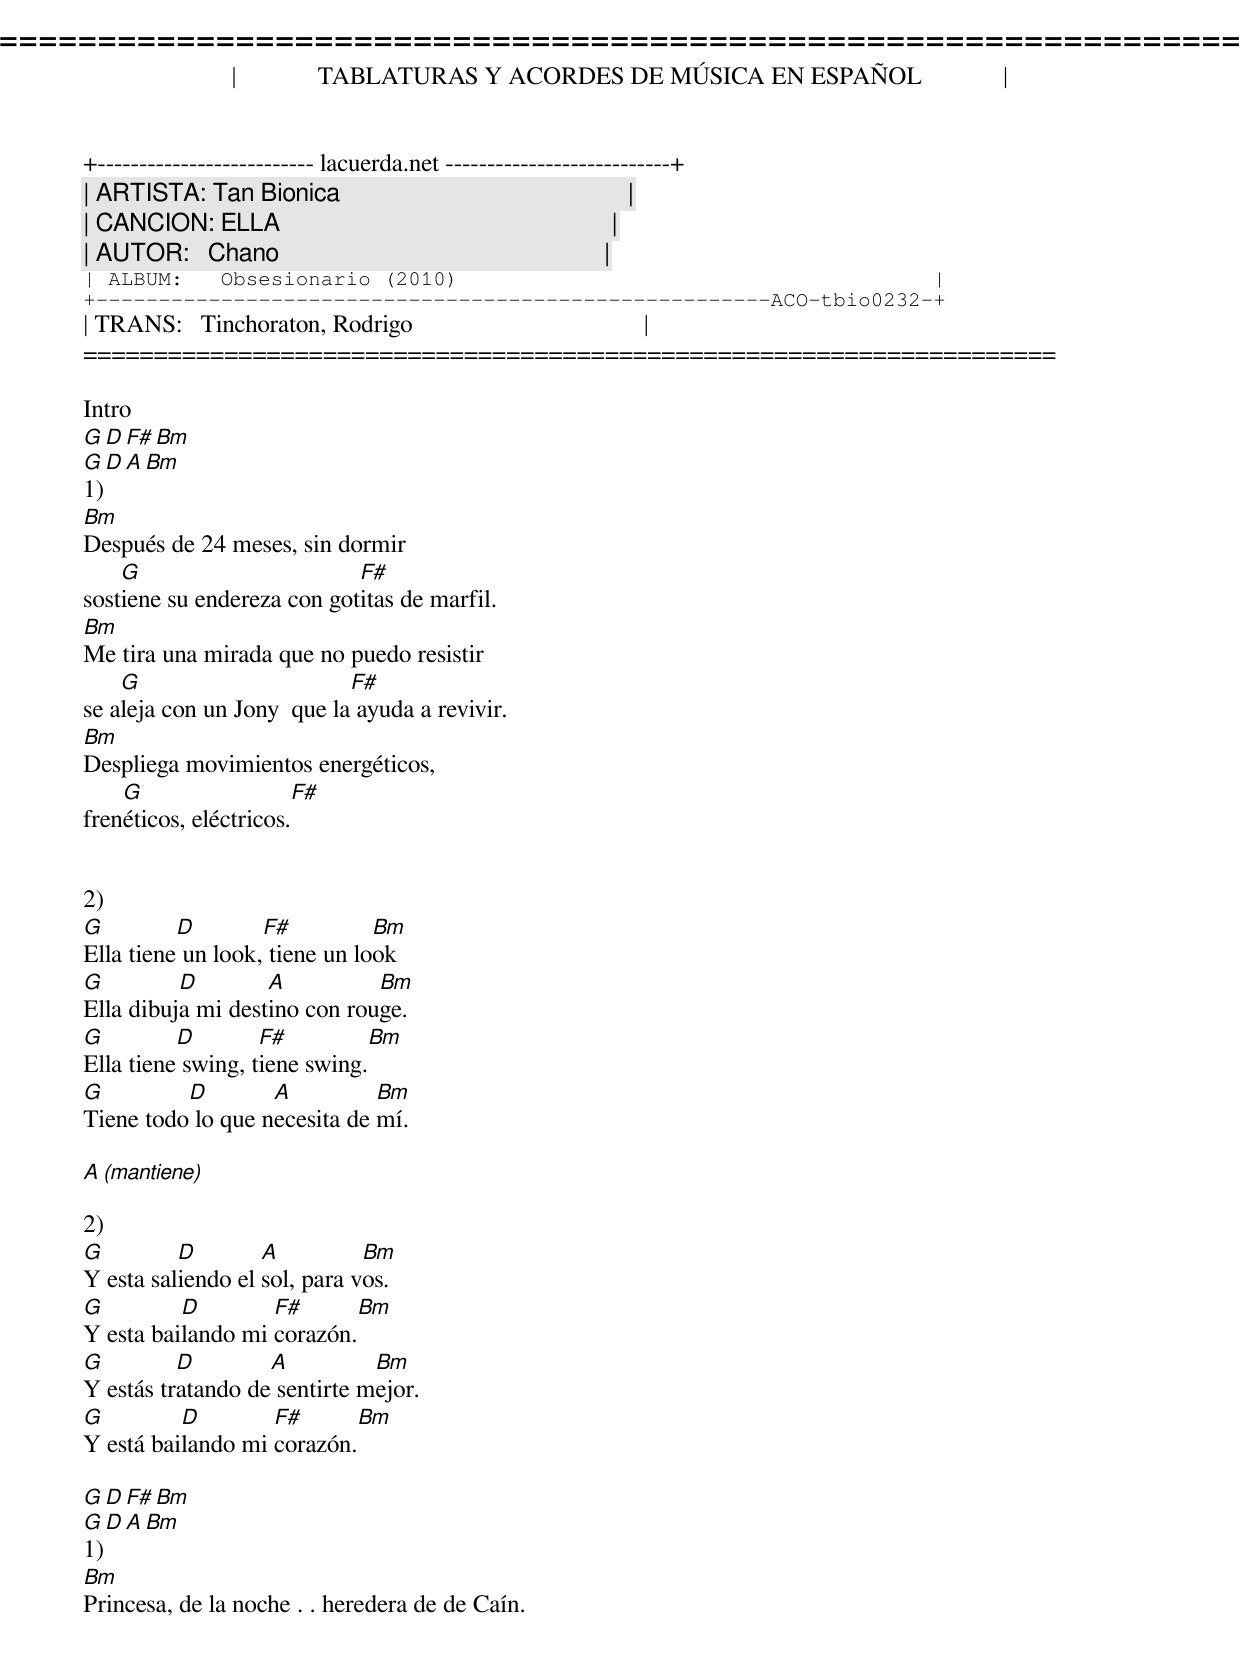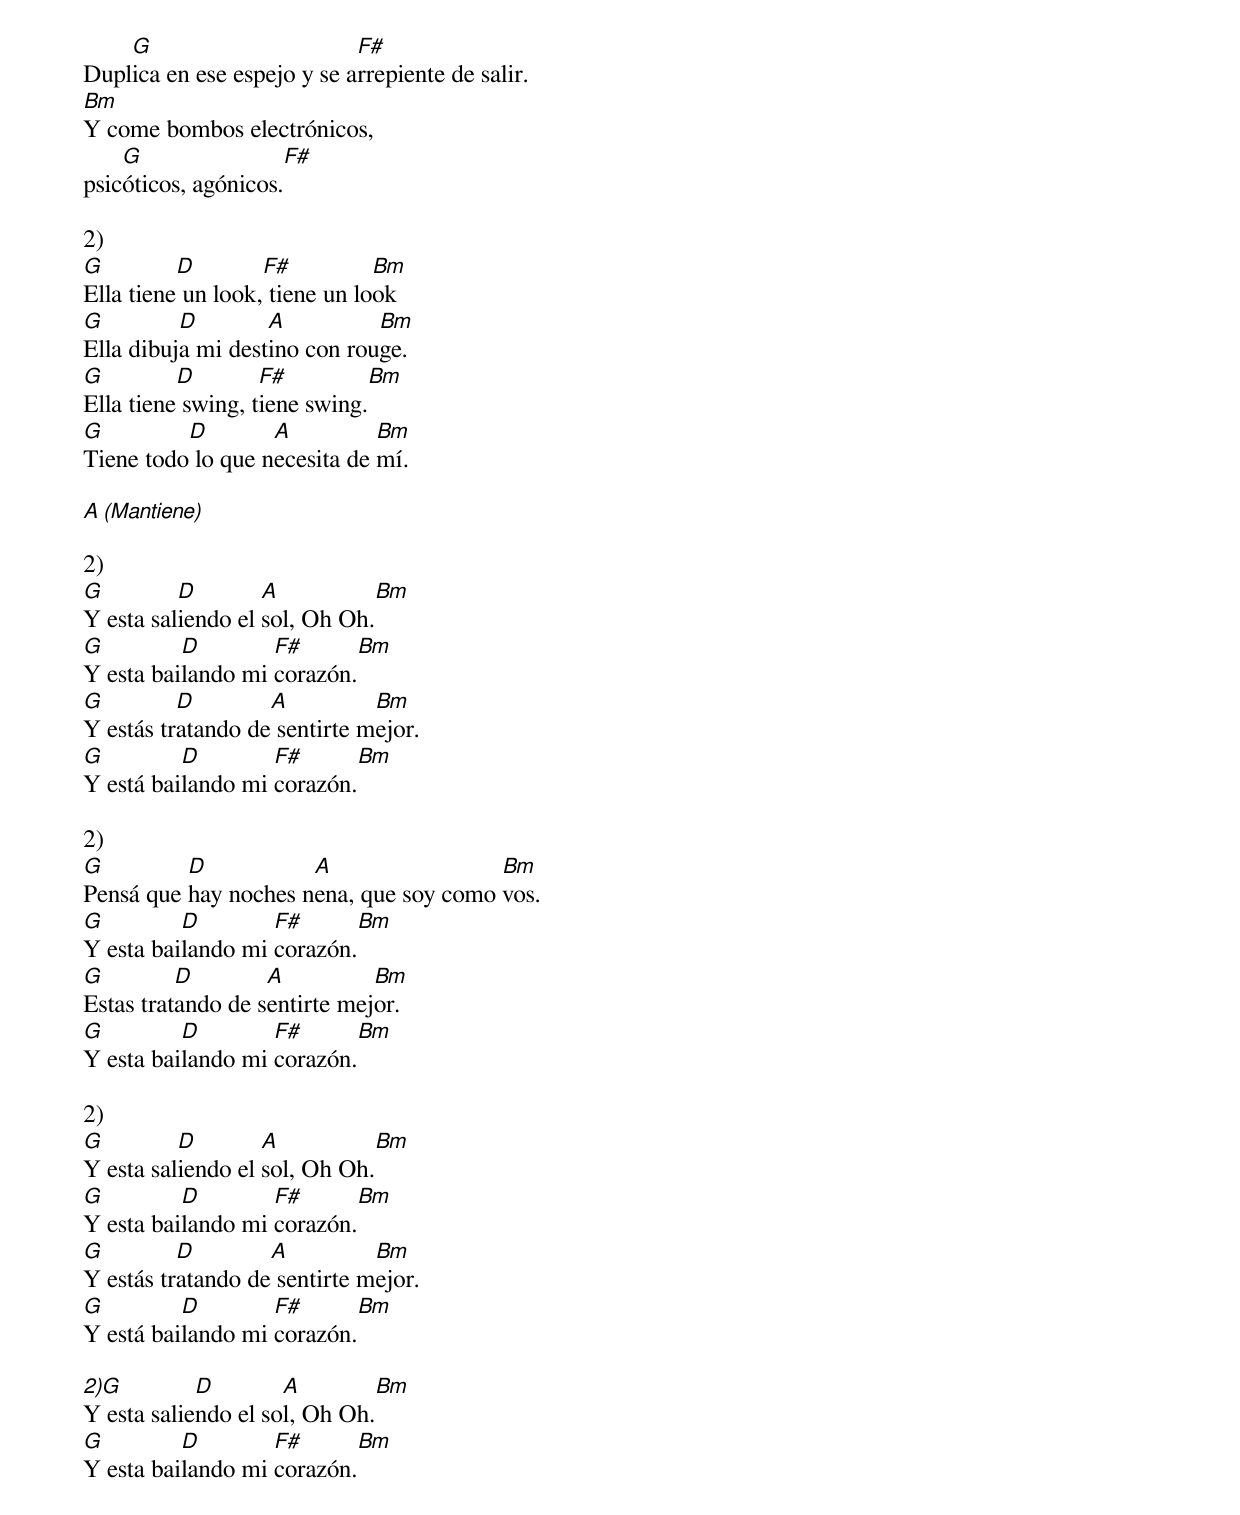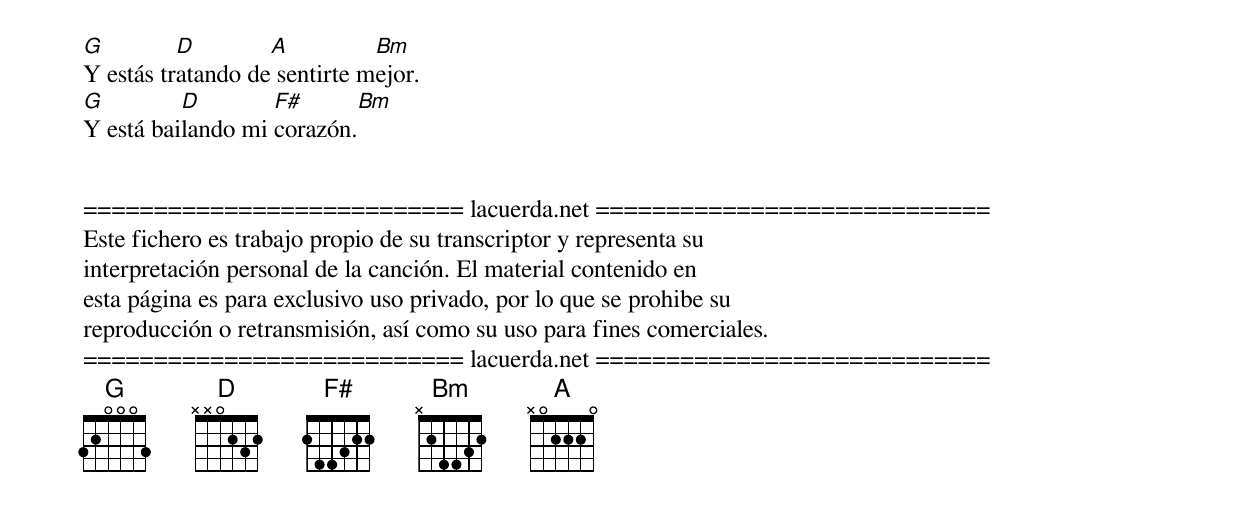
=====================================================================
|             TABLATURAS Y ACORDES DE MÚSICA EN ESPAÑOL             |
+-------------------------- lacuerda.net ---------------------------+
| ARTISTA: Tan Bionica                                              |
| CANCION: ELLA                                                     |
| AUTOR:   Chano                                                    |
| ALBUM:   Obsesionario (2010)                                      |
+------------------------------------------------------ACO-tbio0232-+
| TRANS:   Tinchoraton, Rodrigo                                     |
=====================================================================

Intro
G         D        F#          Bm
G         D        A           Bm
1)
Bm
Después de 24 meses, sin dormir
    G                       F#
sostiene su endereza con gotitas de marfil.
Bm
Me tira una mirada que no puedo resistir
    G                       F#
se aleja con un Jony  que la ayuda a revivir.
Bm
Despliega movimientos energéticos,
    G                       F#
frenéticos, eléctricos.


2)
G         D        F#          Bm
Ella tiene un look, tiene un look
G         D        A          Bm
Ella dibuja mi destino con rouge.
G         D        F#          Bm
Ella tiene swing, tiene swing.
G         D        A          Bm
Tiene todo lo que necesita de mí.

A (mantiene)

2)
G         D        A          Bm
Y esta saliendo el sol, para vos.
G         D        F#          Bm
Y esta bailando mi corazón.
G         D        A          Bm
Y estás tratando de sentirte mejor.
G         D        F#          Bm
Y está bailando mi corazón.

G         D        F#          Bm
G         D        A           Bm
1)
Bm
Princesa, de la noche . . heredera de de Caín.
    G                       F#
Duplica en ese espejo y se arrepiente de salir.
Bm
Y come bombos electrónicos,
    G                       F#
psicóticos, agónicos.

2)
G         D        F#          Bm
Ella tiene un look, tiene un look
G         D        A          Bm
Ella dibuja mi destino con rouge.
G         D        F#          Bm
Ella tiene swing, tiene swing.
G         D        A          Bm
Tiene todo lo que necesita de mí.

A (Mantiene)

2)
G         D        A          Bm
Y esta saliendo el sol, Oh Oh.
G         D        F#          Bm
Y esta bailando mi corazón.
G         D        A          Bm
Y estás tratando de sentirte mejor.
G         D        F#          Bm
Y está bailando mi corazón.

2)
G         D           A                 Bm
Pensá que hay noches nena, que soy como vos.
G         D        F#          Bm
Y esta bailando mi corazón.
G         D        A          Bm
Estas tratando de sentirte mejor.
G         D        F#          Bm
Y esta bailando mi corazón.

2)
G         D        A          Bm
Y esta saliendo el sol, Oh Oh.
G         D        F#          Bm
Y esta bailando mi corazón.
G         D        A          Bm
Y estás tratando de sentirte mejor.
G         D        F#          Bm
Y está bailando mi corazón.

2)G         D        A          Bm
Y esta saliendo el sol, Oh Oh.
G         D        F#          Bm
Y esta bailando mi corazón.
G         D        A          Bm
Y estás tratando de sentirte mejor.
G         D        F#          Bm
Y está bailando mi corazón.


=========================== lacuerda.net ============================
Este fichero es trabajo propio de su transcriptor y representa su
interpretación personal de la canción. El material contenido en
esta página es para exclusivo uso privado, por lo que se prohibe su
reproducción o retransmisión, así como su uso para fines comerciales.
=========================== lacuerda.net ============================
